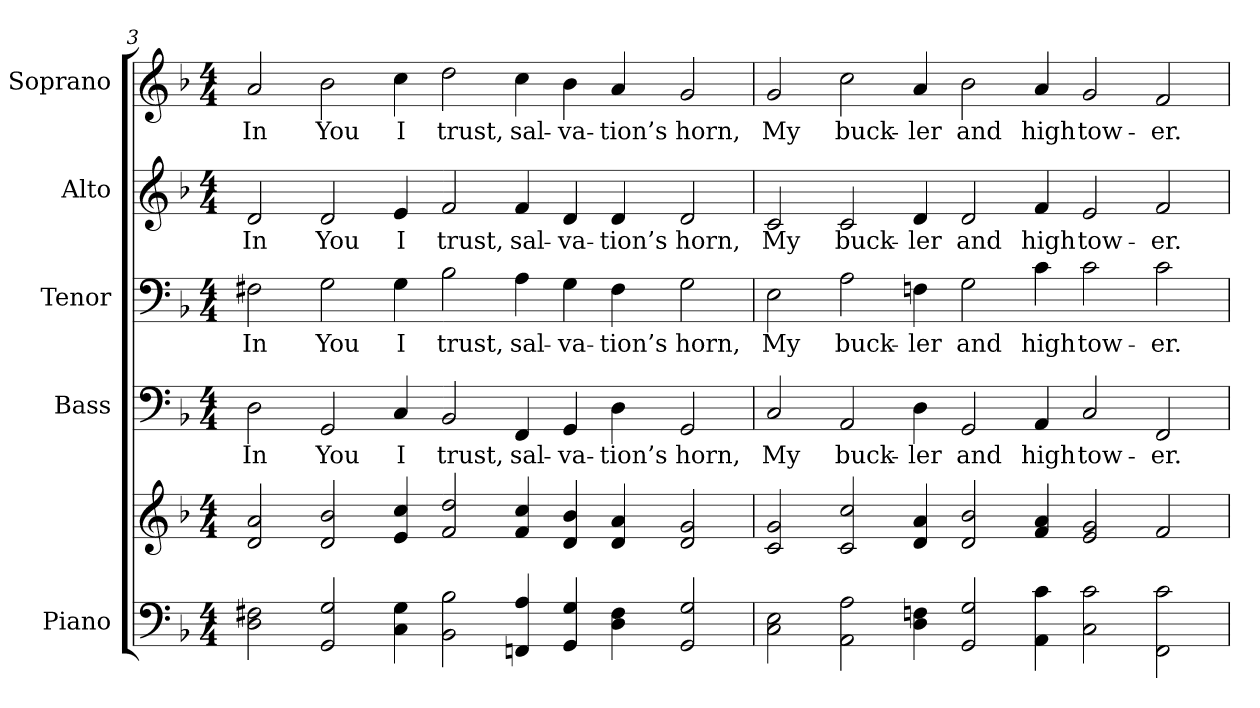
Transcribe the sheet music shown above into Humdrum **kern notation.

**kern	**kern	**kern	**text	**kern	**text	**kern	**text	**kern	**text
*part5	*part5	*part4	*part4	*part3	*part3	*part2	*part2	*part1	*part1
*staff6	*staff5	*staff4	*staff4	*staff3	*staff3	*staff2	*staff2	*staff1	*staff1
*I"Piano	*	*I"Bass	*	*I"Tenor	*	*I"Alto	*	*I"Soprano	*
*I'Pno.	*	*I'B.	*	*I'T.	*	*I'A.	*	*I'S.	*
!!LO:PB:g=z
*clefF4	*clefG2	*clefF4	*	*clefF4	*	*clefG2	*	*clefG2	*
*k[b-]	*k[b-]	*k[b-]	*	*k[b-]	*	*k[b-]	*	*k[b-]	*
*d:	*d:	*d:	*	*d:	*	*d:	*	*d:	*
*M4/4	*M4/4	*M4/4	*	*M4/4	*	*M4/4	*	*M4/4	*
=3	=3	=3	=3	=3	=3	=3	=3	=3	=3
!	!	!	!LO:LY:b:color=#000000	!	!	!	!	!	!
!	!	!	!	!	!LO:LY:b:color=#000000	!	!	!	!
!	!	!	!	!	!	!	!LO:LY:b:color=#000000	!	!
!	!	!	!	!	!	!	!	!	!LO:LY:b:color=#000000
2Di\ 2F#Xi	2di/ 2ai	2Di\	In	2F#Xi\	In	2di/	In	2ai/	In
!	!	!	!LO:LY:b:color=#000000	!	!	!	!	!	!
!	!	!	!	!	!LO:LY:b:color=#000000	!	!	!	!
!	!	!	!	!	!	!	!LO:LY:b:color=#000000	!	!
!	!	!	!	!	!	!	!	!	!LO:LY:b:color=#000000
2GGi/ 2Gi	2di/ 2b-i	2GGi/	You	2Gi\	You	2di/	You	2b-i\	You
!	!	!	!LO:LY:b:color=#000000	!	!	!	!	!	!
!	!	!	!	!	!LO:LY:b:color=#000000	!	!	!	!
!	!	!	!	!	!	!	!LO:LY:b:color=#000000	!	!
!	!	!	!	!	!	!	!	!	!LO:LY:b:color=#000000
4Ci\ 4Gi	4ei/ 4cci	4Ci/	I	4Gi\	I	4ei/	I	4cci\	I
!	!	!	!LO:LY:b:color=#000000	!	!	!	!	!	!
!	!	!	!	!	!LO:LY:b:color=#000000	!	!	!	!
!	!	!	!	!	!	!	!LO:LY:b:color=#000000	!	!
!	!	!	!	!	!	!	!	!	!LO:LY:b:color=#000000
2BB-i\ 2B-i	2fi/ 2ddi	2BB-i/	trust,	2B-i\	trust,	2fi/	trust,	2ddi\	trust,
!	!	!	!LO:LY:b:color=#000000	!	!	!	!	!	!
!	!	!	!	!	!LO:LY:b:color=#000000	!	!	!	!
!	!	!	!	!	!	!	!LO:LY:b:color=#000000	!	!
!	!	!	!	!	!	!	!	!	!LO:LY:b:color=#000000
4FFni/ 4Ai	4fi/ 4cci	4FFi/	sal-	4Ai\	sal-	4fi/	sal-	4cci\	sal-
!	!	!	!LO:LY:b:color=#000000	!	!	!	!	!	!
!	!	!	!	!	!LO:LY:b:color=#000000	!	!	!	!
!	!	!	!	!	!	!	!LO:LY:b:color=#000000	!	!
!	!	!	!	!	!	!	!	!	!LO:LY:b:color=#000000
4GGi/ 4Gi	4di/ 4b-i	4GGi/	-va-	4Gi\	-va-	4di/	-va-	4b-i\	-va-
!	!	!	!LO:LY:b:color=#000000	!	!	!	!	!	!
!	!	!	!	!	!LO:LY:b:color=#000000	!	!	!	!
!	!	!	!	!	!	!	!LO:LY:b:color=#000000	!	!
!	!	!	!	!	!	!	!	!	!LO:LY:b:color=#000000
4Di\ 4F#i	4di/ 4ai	4Di\	-tion’s	4F#i\	-tion’s	4di/	-tion’s	4ai/	-tion’s
!	!	!	!LO:LY:b:color=#000000	!	!	!	!	!	!
!	!	!	!	!	!LO:LY:b:color=#000000	!	!	!	!
!	!	!	!	!	!	!	!LO:LY:b:color=#000000	!	!
!	!	!	!	!	!	!	!	!	!LO:LY:b:color=#000000
2GGi/ 2Gi	2di/ 2gi	2GGi/	horn,	2Gi\	horn,	2di/	horn,	2gi/	horn,
=4	=4	=4	=4	=4	=4	=4	=4	=4	=4
!	!	!	!LO:LY:b:color=#000000	!	!	!	!	!	!
!	!	!	!	!	!LO:LY:b:color=#000000	!	!	!	!
!	!	!	!	!	!	!	!LO:LY:b:color=#000000	!	!
!	!	!	!	!	!	!	!	!	!LO:LY:b:color=#000000
2Ci\ 2Ei	2ci/ 2gi	2Ci/	My	2Ei\	My	2ci/	My	2gi/	My
!	!	!	!LO:LY:b:color=#000000	!	!	!	!	!	!
!	!	!	!	!	!LO:LY:b:color=#000000	!	!	!	!
!	!	!	!	!	!	!	!LO:LY:b:color=#000000	!	!
!	!	!	!	!	!	!	!	!	!LO:LY:b:color=#000000
2AAi\ 2Ai	2ci/ 2cci	2AAi/	buck-	2Ai\	buck-	2ci/	buck-	2cci\	buck-
!	!	!	!LO:LY:b:color=#000000	!	!	!	!	!	!
!	!	!	!	!	!LO:LY:b:color=#000000	!	!	!	!
!	!	!	!	!	!	!	!LO:LY:b:color=#000000	!	!
!	!	!	!	!	!	!	!	!	!LO:LY:b:color=#000000
4Di\ 4Fni	4di/ 4ai	4Di\	-ler	4Fni\	-ler	4di/	-ler	4ai/	-ler
!	!	!	!LO:LY:b:color=#000000	!	!	!	!	!	!
!	!	!	!	!	!LO:LY:b:color=#000000	!	!	!	!
!	!	!	!	!	!	!	!LO:LY:b:color=#000000	!	!
!	!	!	!	!	!	!	!	!	!LO:LY:b:color=#000000
2GGi/ 2Gi	2di/ 2b-i	2GGi/	and	2Gi\	and	2di/	and	2b-i\	and
!	!	!	!LO:LY:b:color=#000000	!	!	!	!	!	!
!	!	!	!	!	!LO:LY:b:color=#000000	!	!	!	!
!	!	!	!	!	!	!	!LO:LY:b:color=#000000	!	!
!	!	!	!	!	!	!	!	!	!LO:LY:b:color=#000000
4AAi\ 4ci	4fi/ 4ai	4AAi/	high	4ci\	high	4fi/	high	4ai/	high
!	!	!	!LO:LY:b:color=#000000	!	!	!	!	!	!
!	!	!	!	!	!LO:LY:b:color=#000000	!	!	!	!
!	!	!	!	!	!	!	!LO:LY:b:color=#000000	!	!
!	!	!	!	!	!	!	!	!	!LO:LY:b:color=#000000
2Ci\ 2ci	2ei/ 2gi	2Ci/	tow-	2ci\	tow-	2ei/	tow-	2gi/	tow-
!	!	!	!LO:LY:b:color=#000000	!	!	!	!	!	!
!	!	!	!	!	!LO:LY:b:color=#000000	!	!	!	!
!	!	!	!	!	!	!	!LO:LY:b:color=#000000	!	!
!	!	!	!	!	!	!	!	!	!LO:LY:b:color=#000000
2FFi\ 2ci	2fi/	2FFi/	-er.	2ci\	-er.	2fi/	-er.	2fi/	-er.
=	=	=	=	=	=	=	=	=	=
*-	*-	*-	*-	*-	*-	*-	*-	*-	*-
